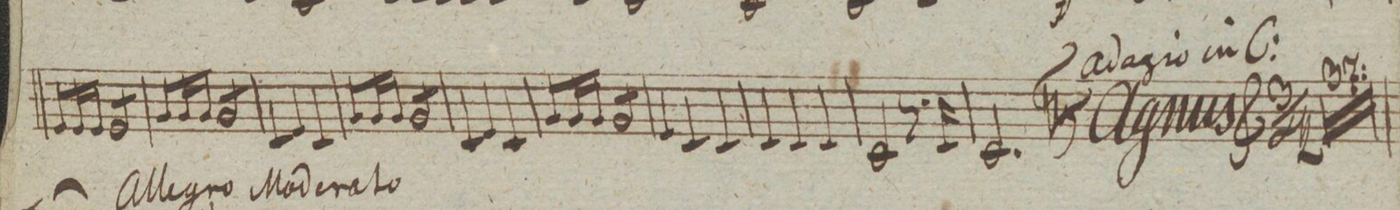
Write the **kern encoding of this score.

**kern	**dynam
*I"Tromba IIda in C:	*
*clefG2	*
*k[]	*
*M3/4	*
8e/L	.
16e/L	.
16e/JJ	.
*tremolo	*
8e/L	.
8e/	.
8e/	.
8e/J	.
*Xtremolo	*
=122	=122
8g/L	.
16g/L	.
16g/JJ	.
*tremolo	*
8g/L	.
8g/	.
8g/	.
8g/J	.
*Xtremolo	*
=123	=123
4c/	.
4e/	.
4c/	.
=124	=124
8g/L	.
16g/L	.
16g/JJ	.
*tremolo	*
8g/L	.
8g/	.
8g/	.
8g/J	.
*Xtremolo	*
=125	=125
4c/	.
4e/	.
4c/	.
=126	=126
8g/L	.
16g/L	.
16g/JJ	.
*tremolo	*
8g/L	.
8g/	.
8g/	.
8g/J	.
*Xtremolo	*
=127	=127
4e/	.
4c/	.
4c/	.
=128	=128
4c/	.
4c/	.
4c/	.
=129	=129
2c/	.
8.r	.
16c/	.
=130	=130
2.c/	.
==	==
*-	*-
